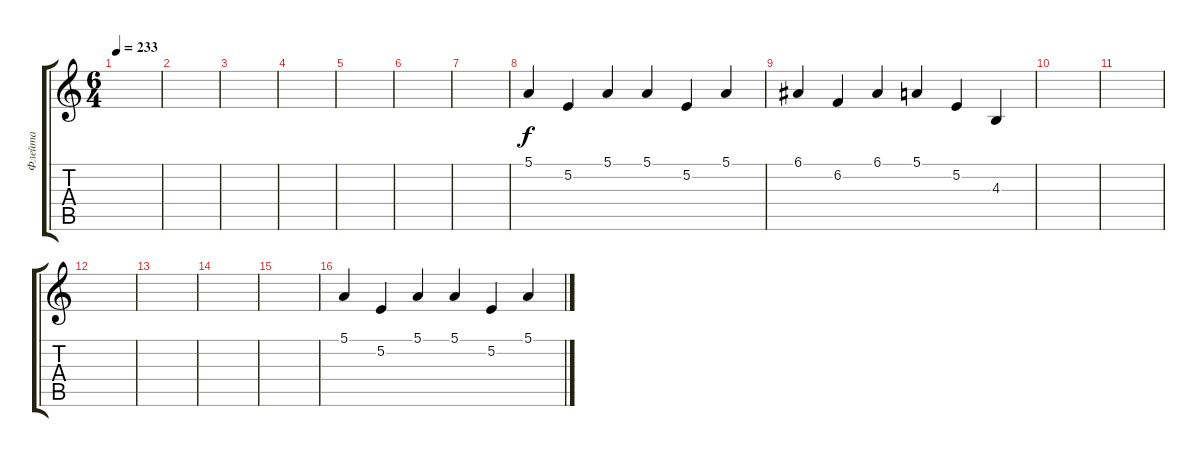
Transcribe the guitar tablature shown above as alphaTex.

\track ("Флейта" "Флейта") {instrument flute}
\staff {score tabs}
\tuning (E4 B3 G3 D3 A2 E2) {hide}
\ts (6 4)
\tempo 233
\clef g2
\ks c
|
|
|
|
|
|
|
5.1.4 5.2.4 5.1.4 5.1.4 5.2.4 5.1.4 |
6.1.4 6.2.4 6.1.4 5.1.4 5.2.4 4.3.4 |
|
|
|
|
|
|
5.1.4 5.2.4 5.1.4 5.1.4 5.2.4 5.1.4
